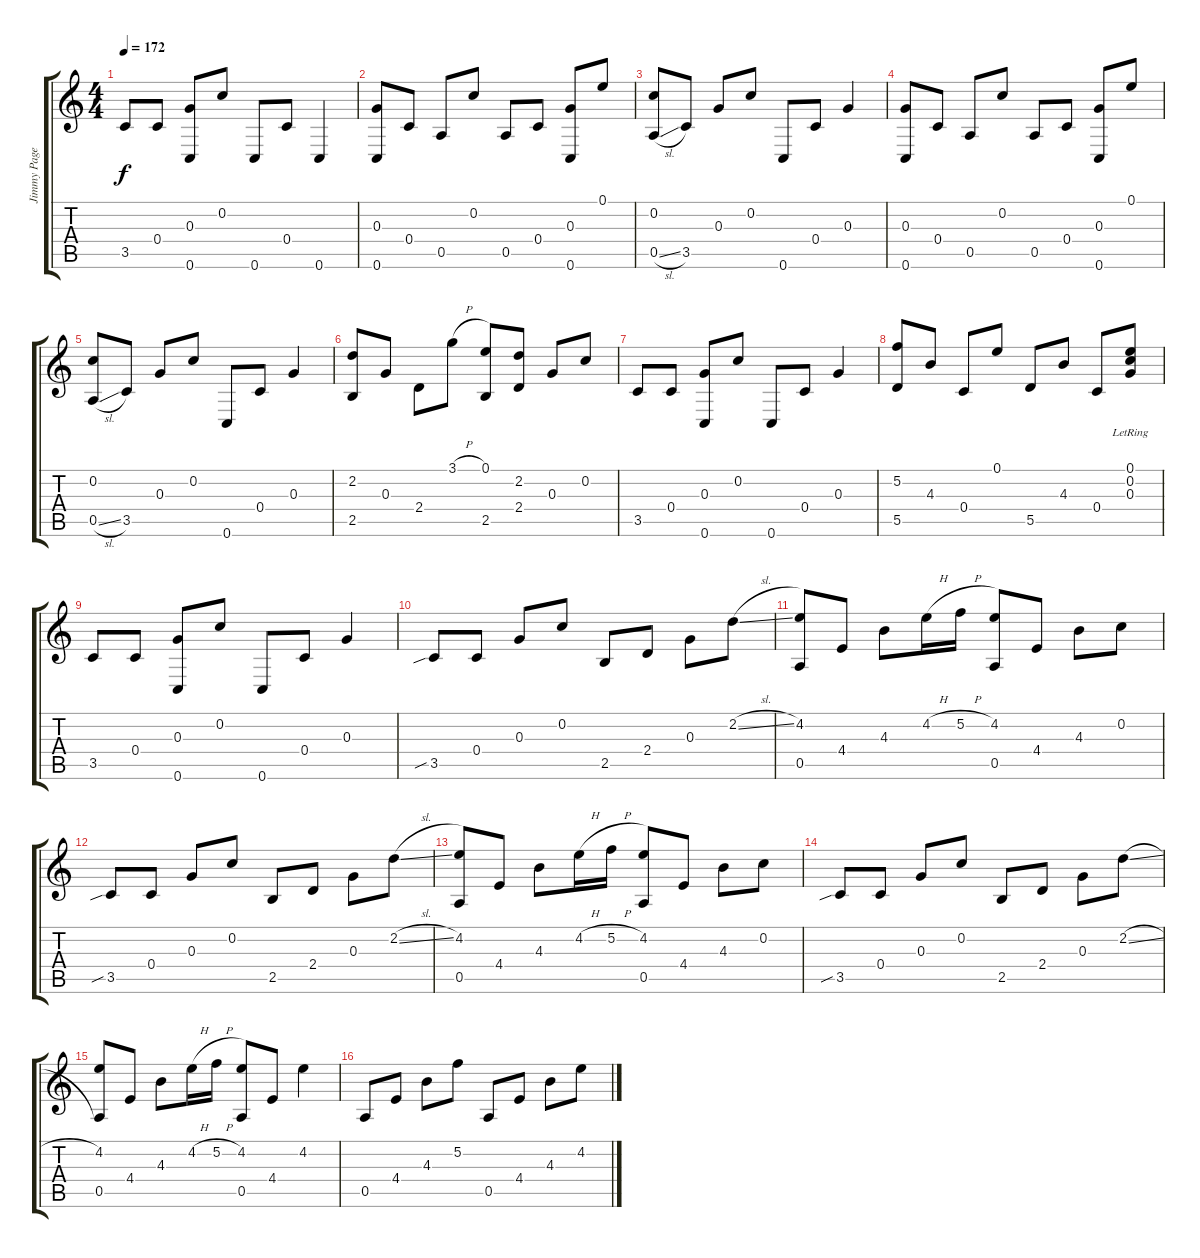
\track ("Jimmy Page" "Jimmy Page") {instrument acousticguitarsteel}
\staff {score tabs}
\tuning (E4 C4 G3 C3 A2 C2) {hide}
\ts (4 4)
\tempo 172
\clef g2
\ks c
3.5.8{dy f} 0.4.8 (0.3 0.6).8 0.2.8 0.6.8 0.4.8 0.6.4 |
(0.3 0.6).8 0.4.8 0.5.8 0.2.8 0.5.8 0.4.8 (0.3 0.6).8 0.1.8 |
(0.2 0.5{sl}).8 3.5.8 0.3.8 0.2.8 0.6.8 0.4.8 0.3.4 |
(0.3 0.6).8 0.4.8 0.5.8 0.2.8 0.5.8 0.4.8 (0.3 0.6).8 0.1.8 |
(0.2 0.5{sl}).8 3.5.8 0.3.8 0.2.8 0.6.8 0.4.8 0.3.4 |
(2.2 2.5).8 0.3.8 2.4.8 3.1{h}.8 (0.1 2.5).8 (2.2 2.4).8 0.3.8 0.2.8 |
3.5.8 0.4.8 (0.3 0.6).8 0.2.8 0.6.8 0.4.8 0.3.4 |
(5.2 5.5).8 4.3.8 0.4.8 0.1.8 5.5.8 4.3.8 0.4.8 (0.1{lr} 0.2{lr} 0.3{lr}).8 |
3.5.8 0.4.8 (0.3 0.6).8 0.2.8 0.6.8 0.4.8 0.3.4 |
3.5{sib}.8 0.4.8 0.3.8 0.2.8 2.5.8 2.4.8 0.3.8 2.2{sl}.8 |
(4.2 0.5).8 4.4.8 4.3.8 4.2{h}.16 5.2{h}.16 (4.2 0.5).8 4.4.8 4.3.8 0.2.8 |
3.5{sib}.8 0.4.8 0.3.8 0.2.8 2.5.8 2.4.8 0.3.8 2.2{sl}.8 |
(4.2 0.5).8 4.4.8 4.3.8 4.2{h}.16 5.2{h}.16 (4.2 0.5).8 4.4.8 4.3.8 0.2.8 |
3.5{sib}.8 0.4.8 0.3.8 0.2.8 2.5.8 2.4.8 0.3.8 2.2{sl}.8 |
(4.2 0.5).8 4.4.8 4.3.8 4.2{h}.16 5.2{h}.16 (4.2 0.5).8 4.4.8 4.2.4 |
0.5.8 4.4.8 4.3.8 5.2.8 0.5.8 4.4.8 4.3.8 4.2.8
